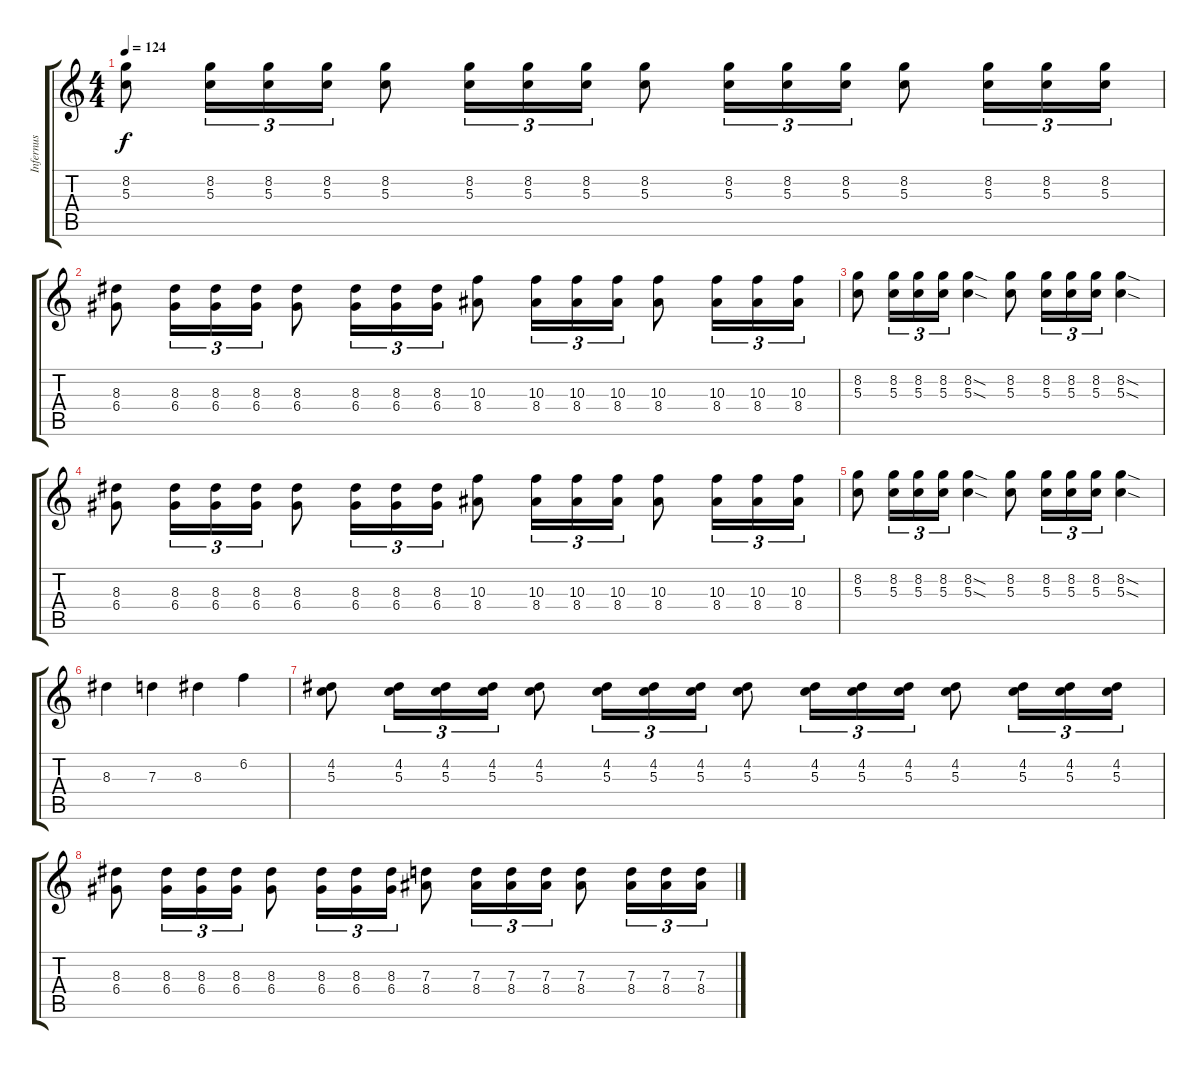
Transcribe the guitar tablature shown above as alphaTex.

\track ("Infernus" "Infernus") {instrument distortionguitar}
\staff {score tabs}
\tuning (E4 B3 G3 D3 A2 E2) {hide}
\ts (4 4)
\tempo 124
\clef g2
\ks c
(8.2 5.3).8{dy f} (8.2 5.3).16{tu (3 2)} (8.2 5.3).16{tu (3 2)} (8.2 5.3).16{tu (3 2)} (8.2 5.3).8 (8.2 5.3).16{tu (3 2)} (8.2 5.3).16{tu (3 2)} (8.2 5.3).16{tu (3 2)} (8.2 5.3).8 (8.2 5.3).16{tu (3 2)} (8.2 5.3).16{tu (3 2)} (8.2 5.3).16{tu (3 2)} (8.2 5.3).8 (8.2 5.3).16{tu (3 2)} (8.2 5.3).16{tu (3 2)} (8.2 5.3).16{tu (3 2)} |
(8.3 6.4).8 (8.3 6.4).16{tu (3 2)} (8.3 6.4).16{tu (3 2)} (8.3 6.4).16{tu (3 2)} (8.3 6.4).8 (8.3 6.4).16{tu (3 2)} (8.3 6.4).16{tu (3 2)} (8.3 6.4).16{tu (3 2)} (10.3 8.4).8 (10.3 8.4).16{tu (3 2)} (10.3 8.4).16{tu (3 2)} (10.3 8.4).16{tu (3 2)} (10.3 8.4).8 (10.3 8.4).16{tu (3 2)} (10.3 8.4).16{tu (3 2)} (10.3 8.4).16{tu (3 2)} |
(8.2 5.3).8 (8.2 5.3).16{tu (3 2)} (8.2 5.3).16{tu (3 2)} (8.2 5.3).16{tu (3 2)} (8.2{sod} 5.3{sod}).4 (8.2 5.3).8 (8.2 5.3).16{tu (3 2)} (8.2 5.3).16{tu (3 2)} (8.2 5.3).16{tu (3 2)} (8.2{sod} 5.3{sod}).4 |
(8.3 6.4).8 (8.3 6.4).16{tu (3 2)} (8.3 6.4).16{tu (3 2)} (8.3 6.4).16{tu (3 2)} (8.3 6.4).8 (8.3 6.4).16{tu (3 2)} (8.3 6.4).16{tu (3 2)} (8.3 6.4).16{tu (3 2)} (10.3 8.4).8 (10.3 8.4).16{tu (3 2)} (10.3 8.4).16{tu (3 2)} (10.3 8.4).16{tu (3 2)} (10.3 8.4).8 (10.3 8.4).16{tu (3 2)} (10.3 8.4).16{tu (3 2)} (10.3 8.4).16{tu (3 2)} |
(8.2 5.3).8 (8.2 5.3).16{tu (3 2)} (8.2 5.3).16{tu (3 2)} (8.2 5.3).16{tu (3 2)} (8.2{sod} 5.3{sod}).4 (8.2 5.3).8 (8.2 5.3).16{tu (3 2)} (8.2 5.3).16{tu (3 2)} (8.2 5.3).16{tu (3 2)} (8.2{sod} 5.3{sod}).4 |
8.3.4 7.3.4 8.3.4 6.2.4 |
(4.2 5.3).8 (4.2 5.3).16{tu (3 2)} (4.2 5.3).16{tu (3 2)} (4.2 5.3).16{tu (3 2)} (4.2 5.3).8 (4.2 5.3).16{tu (3 2)} (4.2 5.3).16{tu (3 2)} (4.2 5.3).16{tu (3 2)} (4.2 5.3).8 (4.2 5.3).16{tu (3 2)} (4.2 5.3).16{tu (3 2)} (4.2 5.3).16{tu (3 2)} (4.2 5.3).8 (4.2 5.3).16{tu (3 2)} (4.2 5.3).16{tu (3 2)} (4.2 5.3).16{tu (3 2)} |
(8.3 6.4).8 (8.3 6.4).16{tu (3 2)} (8.3 6.4).16{tu (3 2)} (8.3 6.4).16{tu (3 2)} (8.3 6.4).8 (8.3 6.4).16{tu (3 2)} (8.3 6.4).16{tu (3 2)} (8.3 6.4).16{tu (3 2)} (7.3 8.4).8 (7.3 8.4).16{tu (3 2)} (7.3 8.4).16{tu (3 2)} (7.3 8.4).16{tu (3 2)} (7.3 8.4).8 (7.3 8.4).16{tu (3 2)} (7.3 8.4).16{tu (3 2)} (7.3 8.4).16{tu (3 2)}
